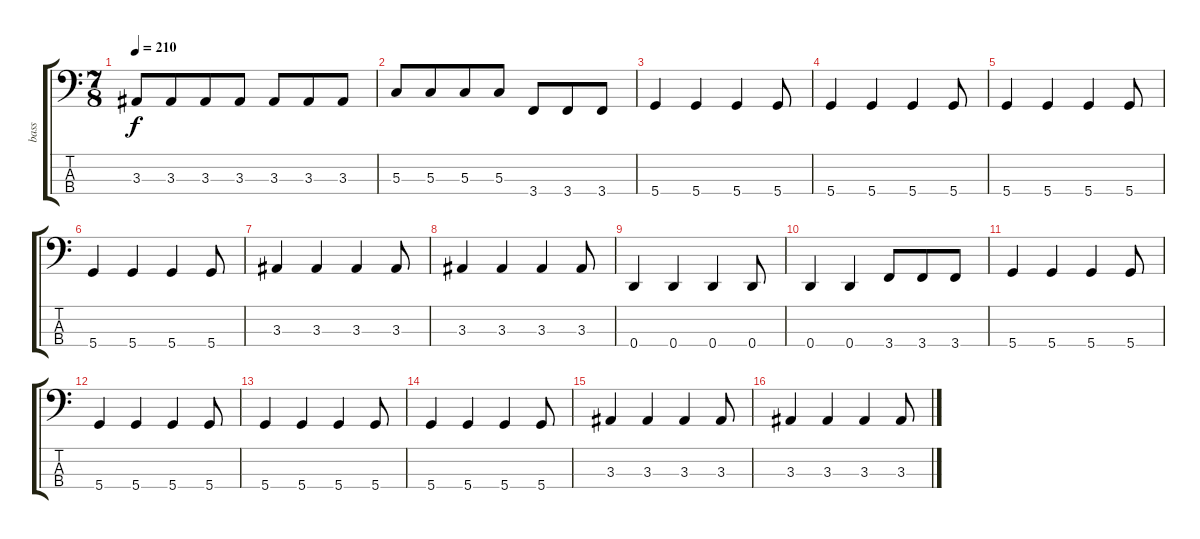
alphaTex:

\track ("bass" "bass") {instrument electricbasspick}
\staff {score tabs}
\tuning (F2 C2 G1 D1) {hide}
\ts (7 8)
\tempo 210
\clef f4
\ks c
3.3.8{dy f} 3.3.8 3.3.8 3.3.8 3.3.8 3.3.8 3.3.8 |
5.3.8 5.3.8 5.3.8 5.3.8 3.4.8 3.4.8 3.4.8 |
5.4.4 5.4.4 5.4.4 5.4.8 |
5.4.4 5.4.4 5.4.4 5.4.8 |
5.4.4 5.4.4 5.4.4 5.4.8 |
5.4.4 5.4.4 5.4.4 5.4.8 |
3.3.4 3.3.4 3.3.4 3.3.8 |
3.3.4 3.3.4 3.3.4 3.3.8 |
0.4.4 0.4.4 0.4.4 0.4.8 |
0.4.4 0.4.4 3.4.8 3.4.8 3.4.8 |
5.4.4 5.4.4 5.4.4 5.4.8 |
5.4.4 5.4.4 5.4.4 5.4.8 |
5.4.4 5.4.4 5.4.4 5.4.8 |
5.4.4 5.4.4 5.4.4 5.4.8 |
3.3.4 3.3.4 3.3.4 3.3.8 |
3.3.4 3.3.4 3.3.4 3.3.8
